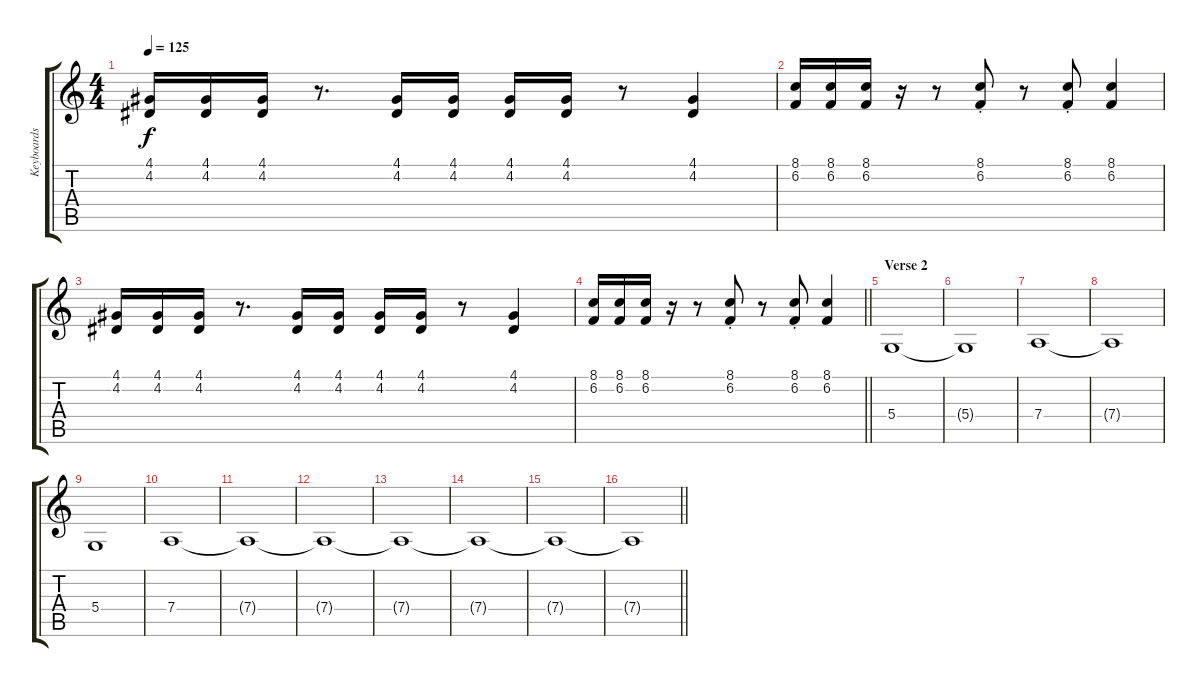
\track ("Keyboards" "Keyboards") {instrument harpsichord}
\staff {score tabs}
\tuning (E4 B3 G3 D3 A2 E2) {hide}
\ts (4 4)
\tempo 125
\clef g2
\ks c
(4.1 4.2).16{dy f} (4.1 4.2).16 (4.1 4.2).16 r.8{d} (4.1 4.2).16 (4.1 4.2).16 (4.1 4.2).16 (4.1 4.2).16 r.8 (4.1 4.2).4 |
(8.1 6.2).16 (8.1 6.2).16 (8.1 6.2).16 r.16 r.8 (8.1{st} 6.2{st}).8 r.8 (8.1{st} 6.2{st}).8 (8.1 6.2).4 |
(4.1 4.2).16 (4.1 4.2).16 (4.1 4.2).16 r.8{d} (4.1 4.2).16 (4.1 4.2).16 (4.1 4.2).16 (4.1 4.2).16 r.8 (4.1 4.2).4 |
\barLineRight lightlight
(8.1 6.2).16 (8.1 6.2).16 (8.1 6.2).16 r.16 r.8 (8.1{st} 6.2{st}).8 r.8 (8.1{st} 6.2{st}).8 (8.1 6.2).4 |
\section ("" "Verse 2")
5.4.1{volume 7 instrument tremolostrings} |
5.4{t}.1 |
7.4.1 |
7.4{t}.1 |
5.4.1 |
7.4.1 |
7.4{t}.1 |
7.4{t}.1 |
7.4{t}.1 |
7.4{t}.1 |
7.4{t}.1 |
\barLineRight lightlight
7.4{t}.1
